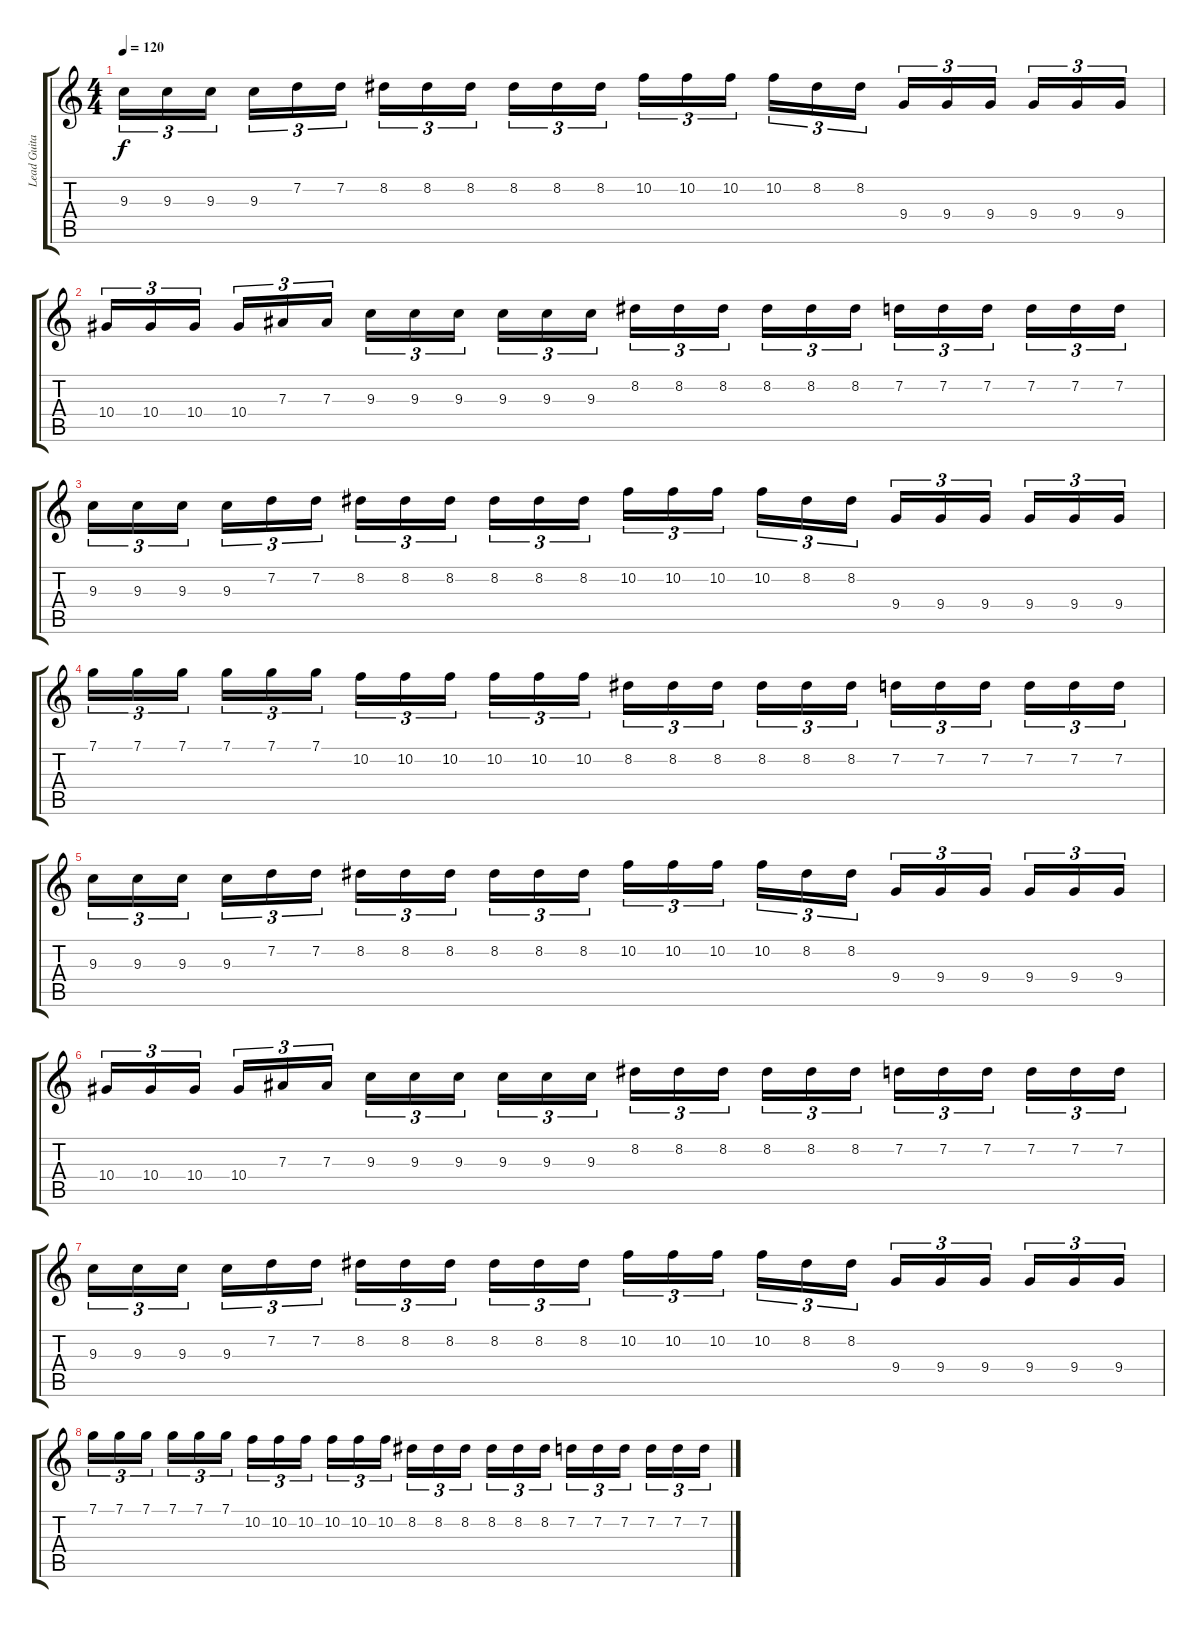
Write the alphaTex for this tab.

\track ("Lead Guitar" "Lead Guita") {instrument overdrivenguitar}
\staff {score tabs}
\tuning (C4 G3 Eb3 Bb2 F2 C2) {hide}
\ts (4 4)
\tempo 120
\clef g2
\ks c
9.3.16{tu (3 2) dy f} 9.3.16{tu (3 2)} 9.3.16{tu (3 2)} 9.3.16{tu (3 2)} 7.2.16{tu (3 2)} 7.2.16{tu (3 2)} 8.2.16{tu (3 2)} 8.2.16{tu (3 2)} 8.2.16{tu (3 2)} 8.2.16{tu (3 2)} 8.2.16{tu (3 2)} 8.2.16{tu (3 2)} 10.2.16{tu (3 2)} 10.2.16{tu (3 2)} 10.2.16{tu (3 2)} 10.2.16{tu (3 2)} 8.2.16{tu (3 2)} 8.2.16{tu (3 2)} 9.4.16{tu (3 2)} 9.4.16{tu (3 2)} 9.4.16{tu (3 2)} 9.4.16{tu (3 2)} 9.4.16{tu (3 2)} 9.4.16{tu (3 2)} |
10.4.16{tu (3 2)} 10.4.16{tu (3 2)} 10.4.16{tu (3 2)} 10.4.16{tu (3 2)} 7.3.16{tu (3 2)} 7.3.16{tu (3 2)} 9.3.16{tu (3 2)} 9.3.16{tu (3 2)} 9.3.16{tu (3 2)} 9.3.16{tu (3 2)} 9.3.16{tu (3 2)} 9.3.16{tu (3 2)} 8.2.16{tu (3 2)} 8.2.16{tu (3 2)} 8.2.16{tu (3 2)} 8.2.16{tu (3 2)} 8.2.16{tu (3 2)} 8.2.16{tu (3 2)} 7.2.16{tu (3 2)} 7.2.16{tu (3 2)} 7.2.16{tu (3 2)} 7.2.16{tu (3 2)} 7.2.16{tu (3 2)} 7.2.16{tu (3 2)} |
9.3.16{tu (3 2)} 9.3.16{tu (3 2)} 9.3.16{tu (3 2)} 9.3.16{tu (3 2)} 7.2.16{tu (3 2)} 7.2.16{tu (3 2)} 8.2.16{tu (3 2)} 8.2.16{tu (3 2)} 8.2.16{tu (3 2)} 8.2.16{tu (3 2)} 8.2.16{tu (3 2)} 8.2.16{tu (3 2)} 10.2.16{tu (3 2)} 10.2.16{tu (3 2)} 10.2.16{tu (3 2)} 10.2.16{tu (3 2)} 8.2.16{tu (3 2)} 8.2.16{tu (3 2)} 9.4.16{tu (3 2)} 9.4.16{tu (3 2)} 9.4.16{tu (3 2)} 9.4.16{tu (3 2)} 9.4.16{tu (3 2)} 9.4.16{tu (3 2)} |
7.1.16{tu (3 2)} 7.1.16{tu (3 2)} 7.1.16{tu (3 2)} 7.1.16{tu (3 2)} 7.1.16{tu (3 2)} 7.1.16{tu (3 2)} 10.2.16{tu (3 2)} 10.2.16{tu (3 2)} 10.2.16{tu (3 2)} 10.2.16{tu (3 2)} 10.2.16{tu (3 2)} 10.2.16{tu (3 2)} 8.2.16{tu (3 2)} 8.2.16{tu (3 2)} 8.2.16{tu (3 2)} 8.2.16{tu (3 2)} 8.2.16{tu (3 2)} 8.2.16{tu (3 2)} 7.2.16{tu (3 2)} 7.2.16{tu (3 2)} 7.2.16{tu (3 2)} 7.2.16{tu (3 2)} 7.2.16{tu (3 2)} 7.2.16{tu (3 2)} |
9.3.16{tu (3 2)} 9.3.16{tu (3 2)} 9.3.16{tu (3 2)} 9.3.16{tu (3 2)} 7.2.16{tu (3 2)} 7.2.16{tu (3 2)} 8.2.16{tu (3 2)} 8.2.16{tu (3 2)} 8.2.16{tu (3 2)} 8.2.16{tu (3 2)} 8.2.16{tu (3 2)} 8.2.16{tu (3 2)} 10.2.16{tu (3 2)} 10.2.16{tu (3 2)} 10.2.16{tu (3 2)} 10.2.16{tu (3 2)} 8.2.16{tu (3 2)} 8.2.16{tu (3 2)} 9.4.16{tu (3 2)} 9.4.16{tu (3 2)} 9.4.16{tu (3 2)} 9.4.16{tu (3 2)} 9.4.16{tu (3 2)} 9.4.16{tu (3 2)} |
10.4.16{tu (3 2)} 10.4.16{tu (3 2)} 10.4.16{tu (3 2)} 10.4.16{tu (3 2)} 7.3.16{tu (3 2)} 7.3.16{tu (3 2)} 9.3.16{tu (3 2)} 9.3.16{tu (3 2)} 9.3.16{tu (3 2)} 9.3.16{tu (3 2)} 9.3.16{tu (3 2)} 9.3.16{tu (3 2)} 8.2.16{tu (3 2)} 8.2.16{tu (3 2)} 8.2.16{tu (3 2)} 8.2.16{tu (3 2)} 8.2.16{tu (3 2)} 8.2.16{tu (3 2)} 7.2.16{tu (3 2)} 7.2.16{tu (3 2)} 7.2.16{tu (3 2)} 7.2.16{tu (3 2)} 7.2.16{tu (3 2)} 7.2.16{tu (3 2)} |
9.3.16{tu (3 2)} 9.3.16{tu (3 2)} 9.3.16{tu (3 2)} 9.3.16{tu (3 2)} 7.2.16{tu (3 2)} 7.2.16{tu (3 2)} 8.2.16{tu (3 2)} 8.2.16{tu (3 2)} 8.2.16{tu (3 2)} 8.2.16{tu (3 2)} 8.2.16{tu (3 2)} 8.2.16{tu (3 2)} 10.2.16{tu (3 2)} 10.2.16{tu (3 2)} 10.2.16{tu (3 2)} 10.2.16{tu (3 2)} 8.2.16{tu (3 2)} 8.2.16{tu (3 2)} 9.4.16{tu (3 2)} 9.4.16{tu (3 2)} 9.4.16{tu (3 2)} 9.4.16{tu (3 2)} 9.4.16{tu (3 2)} 9.4.16{tu (3 2)} |
7.1.16{tu (3 2)} 7.1.16{tu (3 2)} 7.1.16{tu (3 2)} 7.1.16{tu (3 2)} 7.1.16{tu (3 2)} 7.1.16{tu (3 2)} 10.2.16{tu (3 2)} 10.2.16{tu (3 2)} 10.2.16{tu (3 2)} 10.2.16{tu (3 2)} 10.2.16{tu (3 2)} 10.2.16{tu (3 2)} 8.2.16{tu (3 2)} 8.2.16{tu (3 2)} 8.2.16{tu (3 2)} 8.2.16{tu (3 2)} 8.2.16{tu (3 2)} 8.2.16{tu (3 2)} 7.2.16{tu (3 2)} 7.2.16{tu (3 2)} 7.2.16{tu (3 2)} 7.2.16{tu (3 2)} 7.2.16{tu (3 2)} 7.2.16{tu (3 2)}
